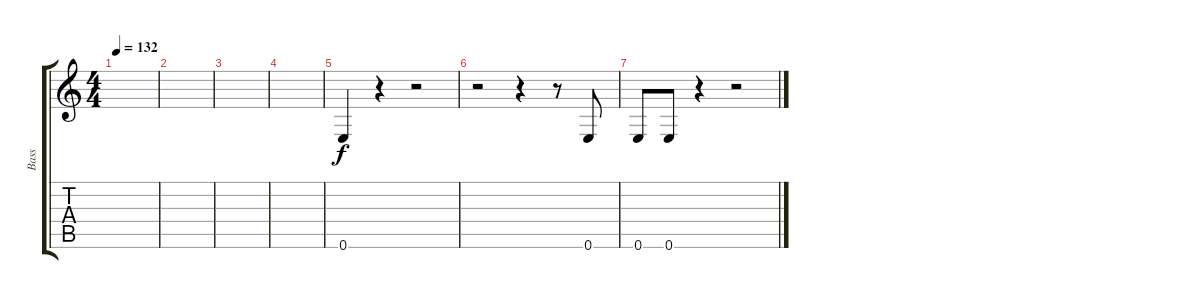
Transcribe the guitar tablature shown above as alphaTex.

\track ("Bass" "Bass") {instrument electricbasspick}
\staff {score tabs}
\tuning (E4 B3 G3 D3 A2 E2) {hide}
\ts (4 4)
\tempo 132
\clef g2
\ks c
|
|
|
|
0.6.4 r.4 r.2 |
r.2 r.4 r.8 0.6.8 |
0.6.8 0.6.8 r.4 r.2
